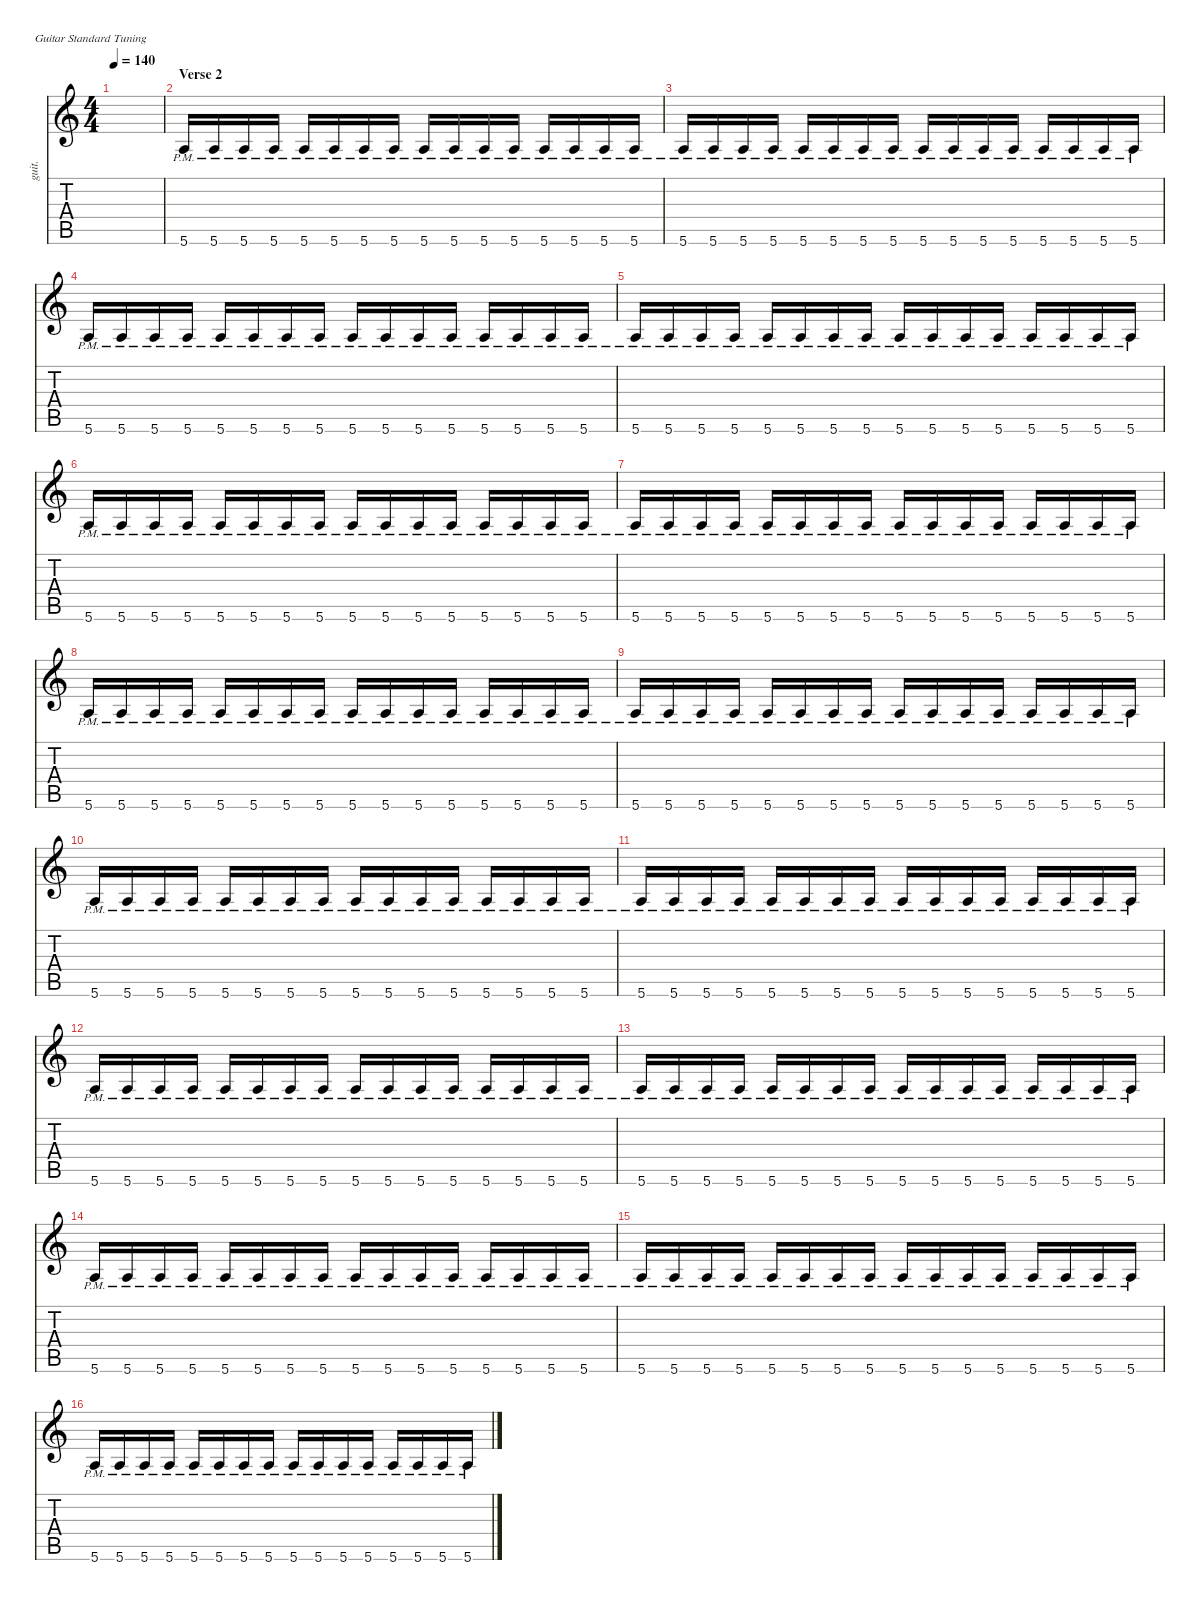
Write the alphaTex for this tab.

\defaultSystemsLayout 4
\hideDynamics
\bracketExtendMode nobrackets
\otherSystemsTrackNameOrientation horizontal
\track ("Guitar2-bu" "guit.") {instrument acousticguitarnylon}
\staff {score tabs}
\tuning (E4 B3 G3 D3 A2 E2)
\ts (4 4)
\tempo 140
\clef g2
\ks aminor
|
\section ("" "Verse 2")
5.6{pm}.16{beam Up} 5.6{pm}.16{beam Up} 5.6{pm}.16{beam Up} 5.6{pm}.16{beam Up} 5.6{pm}.16{beam Up} 5.6{pm}.16{beam Up} 5.6{pm}.16{beam Up} 5.6{pm}.16{beam Up} 5.6{pm}.16{beam Up} 5.6{pm}.16{beam Up} 5.6{pm}.16{beam Up} 5.6{pm}.16{beam Up} 5.6{pm}.16{beam Up} 5.6{pm}.16{beam Up} 5.6{pm}.16{beam Up} 5.6{pm}.16{beam Up} |
5.6{pm}.16{beam Up} 5.6{pm}.16{beam Up} 5.6{pm}.16{beam Up} 5.6{pm}.16{beam Up} 5.6{pm}.16{beam Up} 5.6{pm}.16{beam Up} 5.6{pm}.16{beam Up} 5.6{pm}.16{beam Up} 5.6{pm}.16{beam Up} 5.6{pm}.16{beam Up} 5.6{pm}.16{beam Up} 5.6{pm}.16{beam Up} 5.6{pm}.16{beam Up} 5.6{pm}.16{beam Up} 5.6{pm}.16{beam Up} 5.6{pm}.16{beam Up} |
5.6{pm}.16{beam Up} 5.6{pm}.16{beam Up} 5.6{pm}.16{beam Up} 5.6{pm}.16{beam Up} 5.6{pm}.16{beam Up} 5.6{pm}.16{beam Up} 5.6{pm}.16{beam Up} 5.6{pm}.16{beam Up} 5.6{pm}.16{beam Up} 5.6{pm}.16{beam Up} 5.6{pm}.16{beam Up} 5.6{pm}.16{beam Up} 5.6{pm}.16{beam Up} 5.6{pm}.16{beam Up} 5.6{pm}.16{beam Up} 5.6{pm}.16{beam Up} |
5.6{pm}.16{beam Up} 5.6{pm}.16{beam Up} 5.6{pm}.16{beam Up} 5.6{pm}.16{beam Up} 5.6{pm}.16{beam Up} 5.6{pm}.16{beam Up} 5.6{pm}.16{beam Up} 5.6{pm}.16{beam Up} 5.6{pm}.16{beam Up} 5.6{pm}.16{beam Up} 5.6{pm}.16{beam Up} 5.6{pm}.16{beam Up} 5.6{pm}.16{beam Up} 5.6{pm}.16{beam Up} 5.6{pm}.16{beam Up} 5.6{pm}.16{beam Up} |
5.6{pm}.16{beam Up} 5.6{pm}.16{beam Up} 5.6{pm}.16{beam Up} 5.6{pm}.16{beam Up} 5.6{pm}.16{beam Up} 5.6{pm}.16{beam Up} 5.6{pm}.16{beam Up} 5.6{pm}.16{beam Up} 5.6{pm}.16{beam Up} 5.6{pm}.16{beam Up} 5.6{pm}.16{beam Up} 5.6{pm}.16{beam Up} 5.6{pm}.16{beam Up} 5.6{pm}.16{beam Up} 5.6{pm}.16{beam Up} 5.6{pm}.16{beam Up} |
5.6{pm}.16{beam Up} 5.6{pm}.16{beam Up} 5.6{pm}.16{beam Up} 5.6{pm}.16{beam Up} 5.6{pm}.16{beam Up} 5.6{pm}.16{beam Up} 5.6{pm}.16{beam Up} 5.6{pm}.16{beam Up} 5.6{pm}.16{beam Up} 5.6{pm}.16{beam Up} 5.6{pm}.16{beam Up} 5.6{pm}.16{beam Up} 5.6{pm}.16{beam Up} 5.6{pm}.16{beam Up} 5.6{pm}.16{beam Up} 5.6{pm}.16{beam Up} |
5.6{pm}.16{beam Up} 5.6{pm}.16{beam Up} 5.6{pm}.16{beam Up} 5.6{pm}.16{beam Up} 5.6{pm}.16{beam Up} 5.6{pm}.16{beam Up} 5.6{pm}.16{beam Up} 5.6{pm}.16{beam Up} 5.6{pm}.16{beam Up} 5.6{pm}.16{beam Up} 5.6{pm}.16{beam Up} 5.6{pm}.16{beam Up} 5.6{pm}.16{beam Up} 5.6{pm}.16{beam Up} 5.6{pm}.16{beam Up} 5.6{pm}.16{beam Up} |
5.6{pm}.16{beam Up} 5.6{pm}.16{beam Up} 5.6{pm}.16{beam Up} 5.6{pm}.16{beam Up} 5.6{pm}.16{beam Up} 5.6{pm}.16{beam Up} 5.6{pm}.16{beam Up} 5.6{pm}.16{beam Up} 5.6{pm}.16{beam Up} 5.6{pm}.16{beam Up} 5.6{pm}.16{beam Up} 5.6{pm}.16{beam Up} 5.6{pm}.16{beam Up} 5.6{pm}.16{beam Up} 5.6{pm}.16{beam Up} 5.6{pm}.16{beam Up} |
5.6{pm}.16{beam Up} 5.6{pm}.16{beam Up} 5.6{pm}.16{beam Up} 5.6{pm}.16{beam Up} 5.6{pm}.16{beam Up} 5.6{pm}.16{beam Up} 5.6{pm}.16{beam Up} 5.6{pm}.16{beam Up} 5.6{pm}.16{beam Up} 5.6{pm}.16{beam Up} 5.6{pm}.16{beam Up} 5.6{pm}.16{beam Up} 5.6{pm}.16{beam Up} 5.6{pm}.16{beam Up} 5.6{pm}.16{beam Up} 5.6{pm}.16{beam Up} |
5.6{pm}.16{beam Up} 5.6{pm}.16{beam Up} 5.6{pm}.16{beam Up} 5.6{pm}.16{beam Up} 5.6{pm}.16{beam Up} 5.6{pm}.16{beam Up} 5.6{pm}.16{beam Up} 5.6{pm}.16{beam Up} 5.6{pm}.16{beam Up} 5.6{pm}.16{beam Up} 5.6{pm}.16{beam Up} 5.6{pm}.16{beam Up} 5.6{pm}.16{beam Up} 5.6{pm}.16{beam Up} 5.6{pm}.16{beam Up} 5.6{pm}.16{beam Up} |
5.6{pm}.16{beam Up} 5.6{pm}.16{beam Up} 5.6{pm}.16{beam Up} 5.6{pm}.16{beam Up} 5.6{pm}.16{beam Up} 5.6{pm}.16{beam Up} 5.6{pm}.16{beam Up} 5.6{pm}.16{beam Up} 5.6{pm}.16{beam Up} 5.6{pm}.16{beam Up} 5.6{pm}.16{beam Up} 5.6{pm}.16{beam Up} 5.6{pm}.16{beam Up} 5.6{pm}.16{beam Up} 5.6{pm}.16{beam Up} 5.6{pm}.16{beam Up} |
5.6{pm}.16{beam Up} 5.6{pm}.16{beam Up} 5.6{pm}.16{beam Up} 5.6{pm}.16{beam Up} 5.6{pm}.16{beam Up} 5.6{pm}.16{beam Up} 5.6{pm}.16{beam Up} 5.6{pm}.16{beam Up} 5.6{pm}.16{beam Up} 5.6{pm}.16{beam Up} 5.6{pm}.16{beam Up} 5.6{pm}.16{beam Up} 5.6{pm}.16{beam Up} 5.6{pm}.16{beam Up} 5.6{pm}.16{beam Up} 5.6{pm}.16{beam Up} |
5.6{pm}.16{beam Up} 5.6{pm}.16{beam Up} 5.6{pm}.16{beam Up} 5.6{pm}.16{beam Up} 5.6{pm}.16{beam Up} 5.6{pm}.16{beam Up} 5.6{pm}.16{beam Up} 5.6{pm}.16{beam Up} 5.6{pm}.16{beam Up} 5.6{pm}.16{beam Up} 5.6{pm}.16{beam Up} 5.6{pm}.16{beam Up} 5.6{pm}.16{beam Up} 5.6{pm}.16{beam Up} 5.6{pm}.16{beam Up} 5.6{pm}.16{beam Up} |
5.6{pm}.16{beam Up} 5.6{pm}.16{beam Up} 5.6{pm}.16{beam Up} 5.6{pm}.16{beam Up} 5.6{pm}.16{beam Up} 5.6{pm}.16{beam Up} 5.6{pm}.16{beam Up} 5.6{pm}.16{beam Up} 5.6{pm}.16{beam Up} 5.6{pm}.16{beam Up} 5.6{pm}.16{beam Up} 5.6{pm}.16{beam Up} 5.6{pm}.16{beam Up} 5.6{pm}.16{beam Up} 5.6{pm}.16{beam Up} 5.6{pm}.16{beam Up} |
5.6{pm}.16{beam Up} 5.6{pm}.16{beam Up} 5.6{pm}.16{beam Up} 5.6{pm}.16{beam Up} 5.6{pm}.16{beam Up} 5.6{pm}.16{beam Up} 5.6{pm}.16{beam Up} 5.6{pm}.16{beam Up} 5.6{pm}.16{beam Up} 5.6{pm}.16{beam Up} 5.6{pm}.16{beam Up} 5.6{pm}.16{beam Up} 5.6{pm}.16{beam Up} 5.6{pm}.16{beam Up} 5.6{pm}.16{beam Up} 5.6{pm}.16{beam Up}
